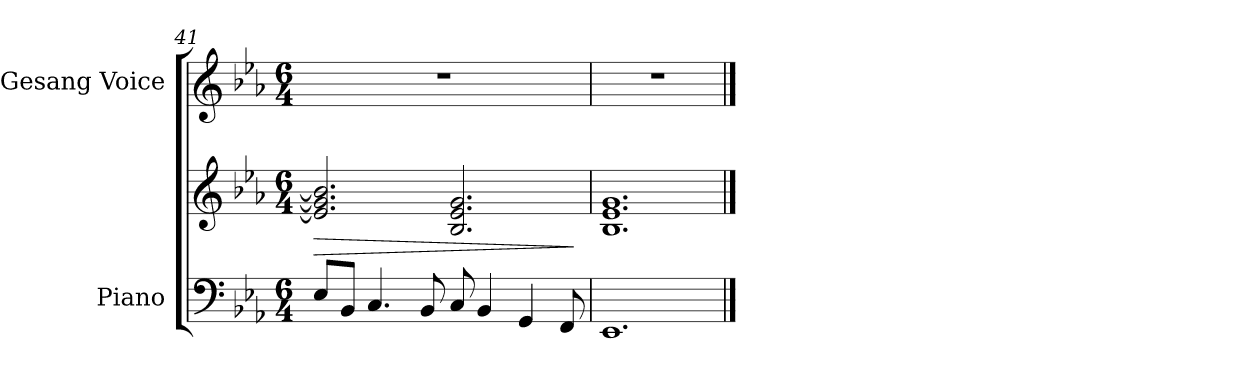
**kern	**kern	**dynam	**kern
*part2	*part2	*part2	*part1
*staff3	*staff2	*staff2/3	*staff1
*I"Piano	*	*	*I"Gesang Voice
*I'Pno	*	*	*
*clefF4	*clefG2	*	*clefG2
*k[b-e-a-]	*k[b-e-a-]	*	*k[b-e-a-]
*M6/4	*M6/4	*	*M6/4
*MM94	*MM94	*	*MM94
=41	=41	=41	=41
!	!	!LO:HP:b	!
8E-/L	2.e-/] 2.g/] 2.b-/]	>	1.r
8BB-/J	.	.	.
4.C/	.	.	.
8BB-/	.	.	.
8C/	2.B-/ 2.e-/ 2.g/	.	.
4BB-/	.	.	.
4GG/	.	.	.
8FF/	.	.	.
.	.	]	.
=42	=42	=42	=42
1.EE-	1.B- 1.e- 1.g	.	1.r
==	==	==	==
*-	*-	*-	*-
